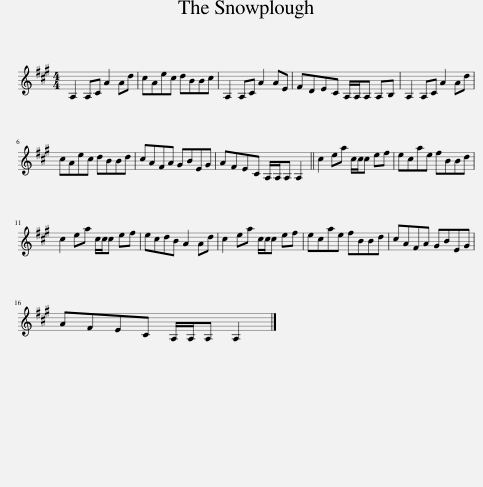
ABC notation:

X:1
L:1/8
M:4/4
I:linebreak $
K:A
V:1 treble
V:1
 A,2 A,C A2 Ad | cAec dBBc | A,2 A,C A2 AE | FDEC A,/A,/A, A,B, | A,2 A,C A2 Ad |$ %5
 cAec dBBd | cAFA GBEG | AFEC A,/A,/A, A,2 || c2 ea c/c/c ef | ecae fBBd |$ %10
 c2 ea c/c/c ef | ecdB A2 Ad | c2 ea c/c/c ef | ecae fBBd | cAFA GBEG |$ %15
 AFEC A,/A,/A, A,2 |] %16
